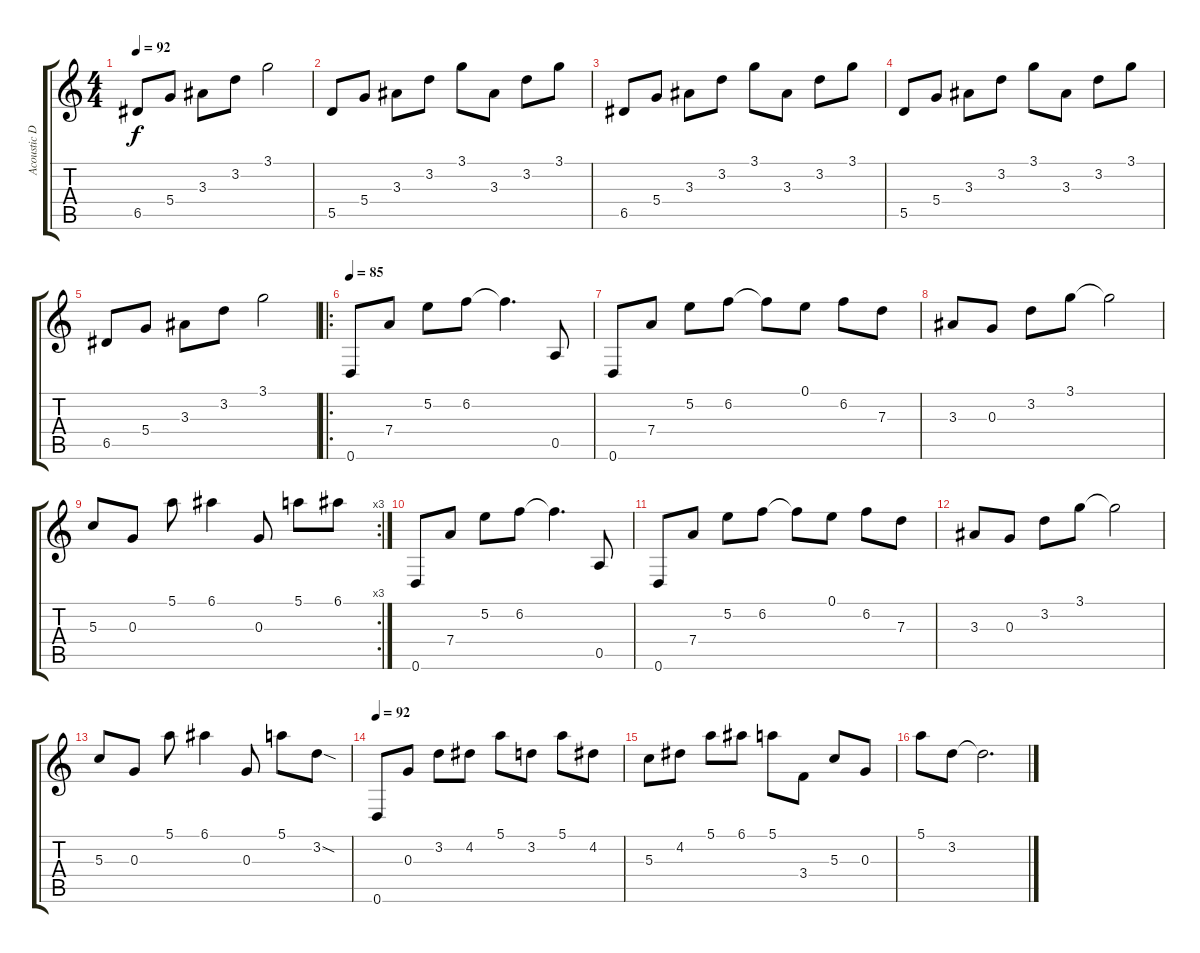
\track ("Acoustic Drop D" "Acoustic D") {instrument acousticguitarsteel}
\staff {score tabs}
\tuning (E4 B3 G3 D3 A2 D2) {hide}
\ts (4 4)
\tempo 92
\clef g2
\ks c
6.5.8{dy f} 5.4.8 3.3.8 3.2.8 3.1.2 |
5.5.8 5.4.8 3.3.8 3.2.8 3.1.8 3.3.8 3.2.8 3.1.8 |
6.5.8 5.4.8 3.3.8 3.2.8 3.1.8 3.3.8 3.2.8 3.1.8 |
5.5.8 5.4.8 3.3.8 3.2.8 3.1.8 3.3.8 3.2.8 3.1.8 |
6.5.8 5.4.8 3.3.8 3.2.8 3.1.2 |
\ro
\tempo 85
0.6.8 7.4.8 5.2.8 6.2.8 6.2{t}.4{d} 0.5.8 |
0.6.8 7.4.8 5.2.8 6.2.8 6.2{t}.8 0.1.8 6.2.8 7.3.8 |
3.3.8 0.3.8 3.2.8 3.1.8 3.1{t}.2 |
\rc 3
5.3.8 0.3.8 5.1.8 6.1.4 0.3.8 5.1.8 6.1.8 |
0.6.8 7.4.8 5.2.8 6.2.8 6.2{t}.4{d} 0.5.8 |
0.6.8 7.4.8 5.2.8 6.2.8 6.2{t}.8 0.1.8 6.2.8 7.3.8 |
3.3.8 0.3.8 3.2.8 3.1.8 3.1{t}.2 |
5.3.8 0.3.8 5.1.8 6.1.4 0.3.8 5.1.8 3.2{sod}.8 |
\tempo 92
0.6.8 0.3.8 3.2.8 4.2.8 5.1.8 3.2.8 5.1.8 4.2.8 |
5.3.8 4.2.8 5.1.8 6.1.8 5.1.8 3.4.8 5.3.8 0.3.8 |
5.1.8 3.2.8 3.2{t}.2{d}
